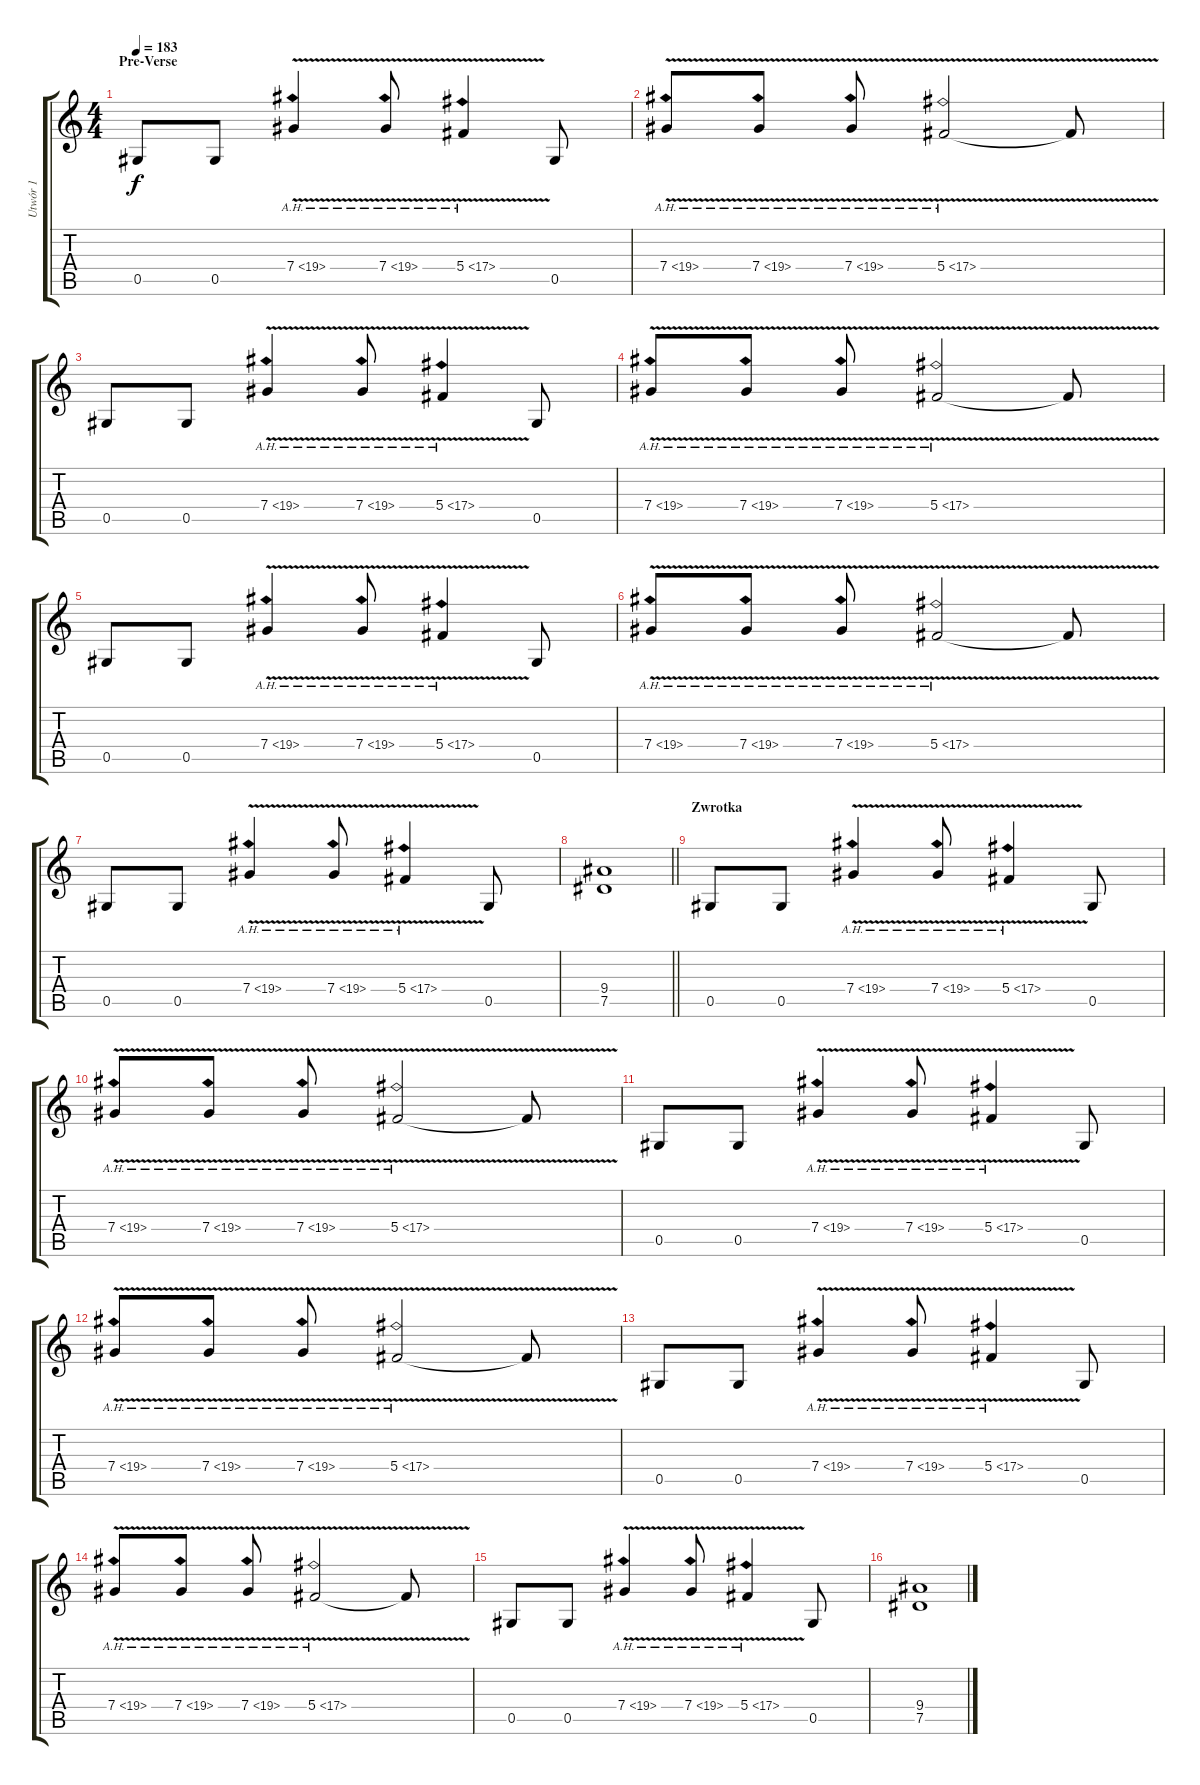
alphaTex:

\track ("Utwór 1" "Utwór 1") {instrument distortionguitar}
\staff {score tabs}
\tuning (Eb4 Bb3 Gb3 Db3 Ab2 Eb2) {hide}
\ts (4 4)
\section ("" "Pre-Verse")
\tempo 183
\clef g2
\ks c
0.5.8{dy f} 0.5.8 7.4{ah 12 v}.4 7.4{ah 12 v}.8 5.4{ah 12 v}.4 0.5.8 |
7.4{ah 12 v}.8 7.4{ah 12 v}.8 7.4{ah 12 v}.8 5.4{ah 12 v}.2 5.4{t}.8 |
0.5.8 0.5.8 7.4{ah 12 v}.4 7.4{ah 12 v}.8 5.4{ah 12 v}.4 0.5.8 |
7.4{ah 12 v}.8 7.4{ah 12 v}.8 7.4{ah 12 v}.8 5.4{ah 12 v}.2 5.4{t}.8 |
0.5.8 0.5.8 7.4{ah 12 v}.4 7.4{ah 12 v}.8 5.4{ah 12 v}.4 0.5.8 |
7.4{ah 12 v}.8 7.4{ah 12 v}.8 7.4{ah 12 v}.8 5.4{ah 12 v}.2 5.4{t}.8 |
0.5.8 0.5.8 7.4{ah 12 v}.4 7.4{ah 12 v}.8 5.4{ah 12 v}.4 0.5.8 |
\barLineRight lightlight
(9.4 7.5).1 |
\section ("" "Zwrotka")
0.5.8 0.5.8 7.4{ah 12 v}.4 7.4{ah 12 v}.8 5.4{ah 12 v}.4 0.5.8 |
7.4{ah 12 v}.8 7.4{ah 12 v}.8 7.4{ah 12 v}.8 5.4{ah 12 v}.2 5.4{t}.8 |
0.5.8 0.5.8 7.4{ah 12 v}.4 7.4{ah 12 v}.8 5.4{ah 12 v}.4 0.5.8 |
7.4{ah 12 v}.8 7.4{ah 12 v}.8 7.4{ah 12 v}.8 5.4{ah 12 v}.2 5.4{t}.8 |
0.5.8 0.5.8 7.4{ah 12 v}.4 7.4{ah 12 v}.8 5.4{ah 12 v}.4 0.5.8 |
7.4{ah 12 v}.8 7.4{ah 12 v}.8 7.4{ah 12 v}.8 5.4{ah 12 v}.2 5.4{t}.8 |
0.5.8 0.5.8 7.4{ah 12 v}.4 7.4{ah 12 v}.8 5.4{ah 12 v}.4 0.5.8 |
(9.4 7.5).1
